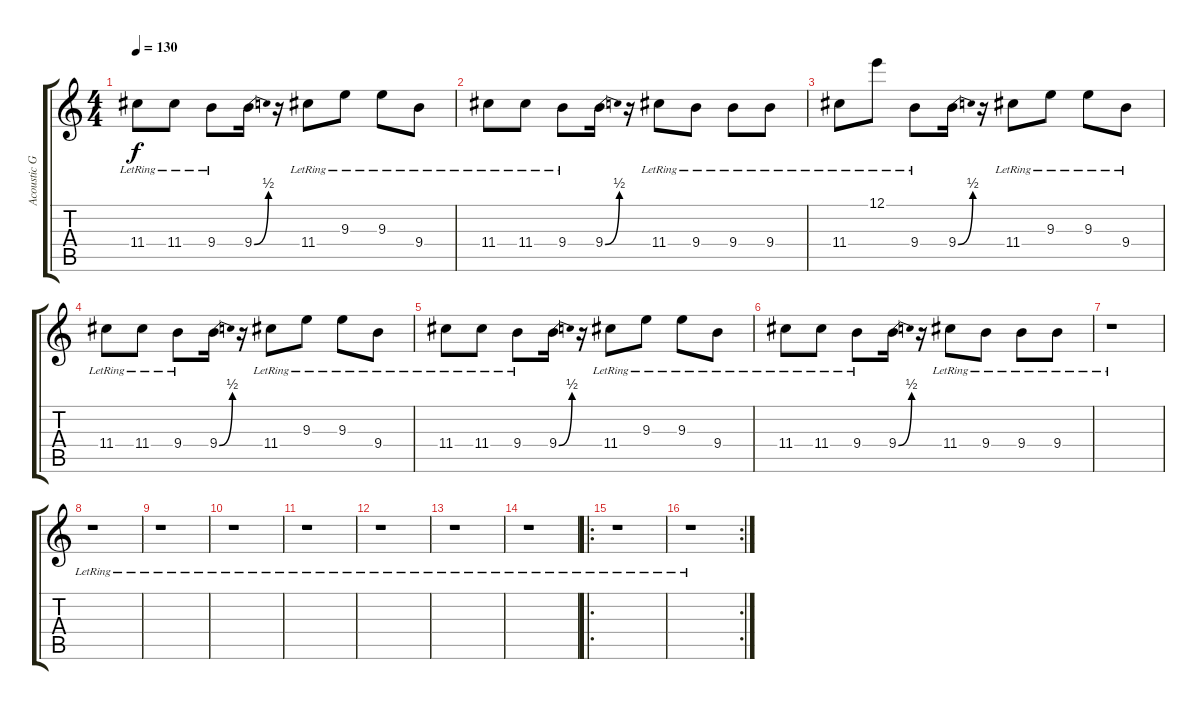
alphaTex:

\track ("Acoustic Guitar (5)" "Acoustic G") {instrument electricguitarclean}
\staff {score tabs}
\tuning (E4 B3 G3 D3 A2 E2) {hide}
\ts (4 4)
\tempo 130
\clef g2
\ks c
11.4{lr}.8{dy f} 11.4{lr}.8 9.4{lr}.8 9.4{be (bend 0 0 60 2)}.16 r.16 11.4{lr}.8 9.3{lr}.8 9.3{lr}.8 9.4{lr}.8 |
11.4{lr}.8 11.4{lr}.8 9.4{lr}.8 9.4{be (bend 0 0 60 2)}.16 r.16 11.4{lr}.8 9.4{lr}.8 9.4{lr}.8 9.4{lr}.8 |
11.4{lr}.8 12.1{lr}.8 9.4{lr}.8 9.4{be (bend 0 0 60 2)}.16 r.16 11.4{lr}.8 9.3{lr}.8 9.3{lr}.8 9.4{lr}.8 |
11.4{lr}.8 11.4{lr}.8 9.4{lr}.8 9.4{be (bend 0 0 60 2)}.16 r.16 11.4{lr}.8 9.3{lr}.8 9.3{lr}.8 9.4{lr}.8 |
11.4{lr}.8 11.4{lr}.8 9.4{lr}.8 9.4{be (bend 0 0 60 2)}.16 r.16 11.4{lr}.8 9.3{lr}.8 9.3{lr}.8 9.4{lr}.8 |
11.4{lr}.8 11.4{lr}.8 9.4{lr}.8 9.4{be (bend 0 0 60 2)}.16 r.16 11.4{lr}.8 9.4{lr}.8 9.4{lr}.8 9.4{lr}.8 |
r.1 |
r.1 |
r.1 |
r.1 |
r.1 |
r.1 |
r.1 |
r.1 |
\ro
r.1 |
\rc 2
r.1
